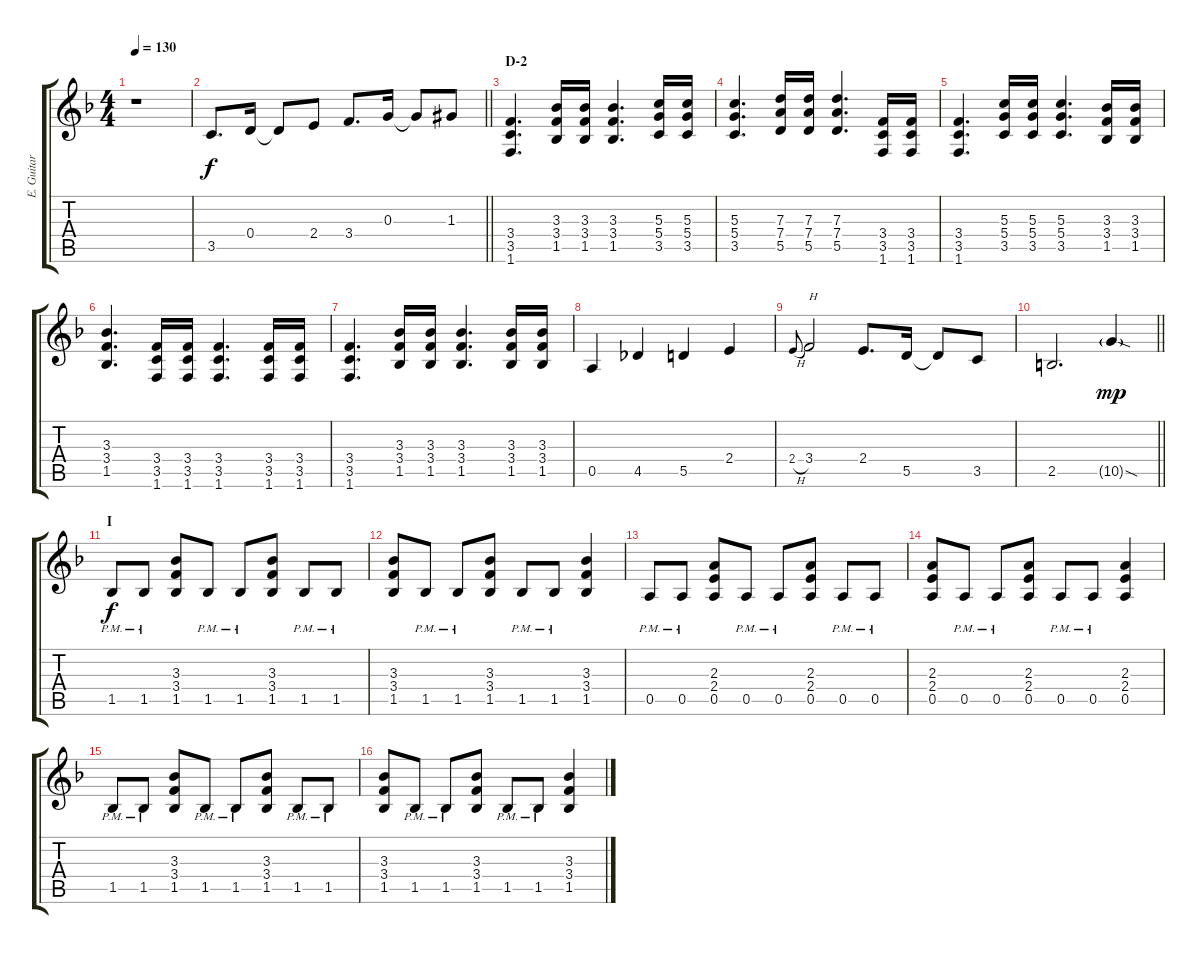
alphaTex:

\track ("E. Guitar II" "E. Guitar ") {instrument overdrivenguitar}
\staff {score tabs}
\tuning (E4 B3 G3 D3 A2 E2) {hide}
\ts (4 4)
\tempo 130
\clef g2
\ks f
r.1{dy f} |
\barLineRight lightlight
3.5.8{d} 0.4.16 0.4{t}.8 2.4.8 3.4.8{d} 0.3.16 0.3{t}.8 1.3{acc #}.8 |
\section ("" "D-2")
(3.4 3.5 1.6).4{d} (3.3 3.4 1.5).16 (3.3 3.4 1.5).16 (3.3 3.4 1.5).4{d} (5.3 5.4 3.5).16 (5.3 5.4 3.5).16 |
(5.3 5.4 3.5).4{d} (7.3 7.4 5.5).16 (7.3 7.4 5.5).16 (7.3 7.4 5.5).4{d} (3.4 3.5 1.6).16 (3.4 3.5 1.6).16 |
(3.4 3.5 1.6).4{d} (5.3 5.4 3.5).16 (5.3 5.4 3.5).16 (5.3 5.4 3.5).4{d} (3.3 3.4 1.5).16 (3.3 3.4 1.5).16 |
(3.3 3.4 1.5).4{d} (3.4 3.5 1.6).16 (3.4 3.5 1.6).16 (3.4 3.5 1.6).4{d} (3.4 3.5 1.6).16 (3.4 3.5 1.6).16 |
(3.4 3.5 1.6).4{d} (3.3 3.4 1.5).16 (3.3 3.4 1.5).16 (3.3 3.4 1.5).4{d} (3.3 3.4 1.5).16 (3.3 3.4 1.5).16 |
0.5.4 4.5.4 5.5.4 2.4.4 |
2.4{h}.8{gr onbeat} 3.4.2{txt "H"} 2.4.8{d} 5.5.16 5.5{t}.8 3.5.8 |
\barLineRight lightlight
2.5.2{d} 10.5{sod g}.4{dy mp} |
\section ("" "I")
1.5{pm}.8{dy f} 1.5{pm}.8 (3.3 3.4 1.5).8 1.5{pm}.8 1.5{pm}.8 (3.3 3.4 1.5).8 1.5{pm}.8 1.5{pm}.8 |
(3.3 3.4 1.5).8 1.5{pm}.8 1.5{pm}.8 (3.3 3.4 1.5).8 1.5{pm}.8 1.5{pm}.8 (3.3 3.4 1.5).4 |
0.5{pm}.8 0.5{pm}.8 (2.3 2.4 0.5).8 0.5{pm}.8 0.5{pm}.8 (2.3 2.4 0.5).8 0.5{pm}.8 0.5{pm}.8 |
(2.3 2.4 0.5).8 0.5{pm}.8 0.5{pm}.8 (2.3 2.4 0.5).8 0.5{pm}.8 0.5{pm}.8 (2.3 2.4 0.5).4 |
1.5{pm}.8 1.5{pm}.8 (3.3 3.4 1.5).8 1.5{pm}.8 1.5{pm}.8 (3.3 3.4 1.5).8 1.5{pm}.8 1.5{pm}.8 |
(3.3 3.4 1.5).8 1.5{pm}.8 1.5{pm}.8 (3.3 3.4 1.5).8 1.5{pm}.8 1.5{pm}.8 (3.3 3.4 1.5).4
